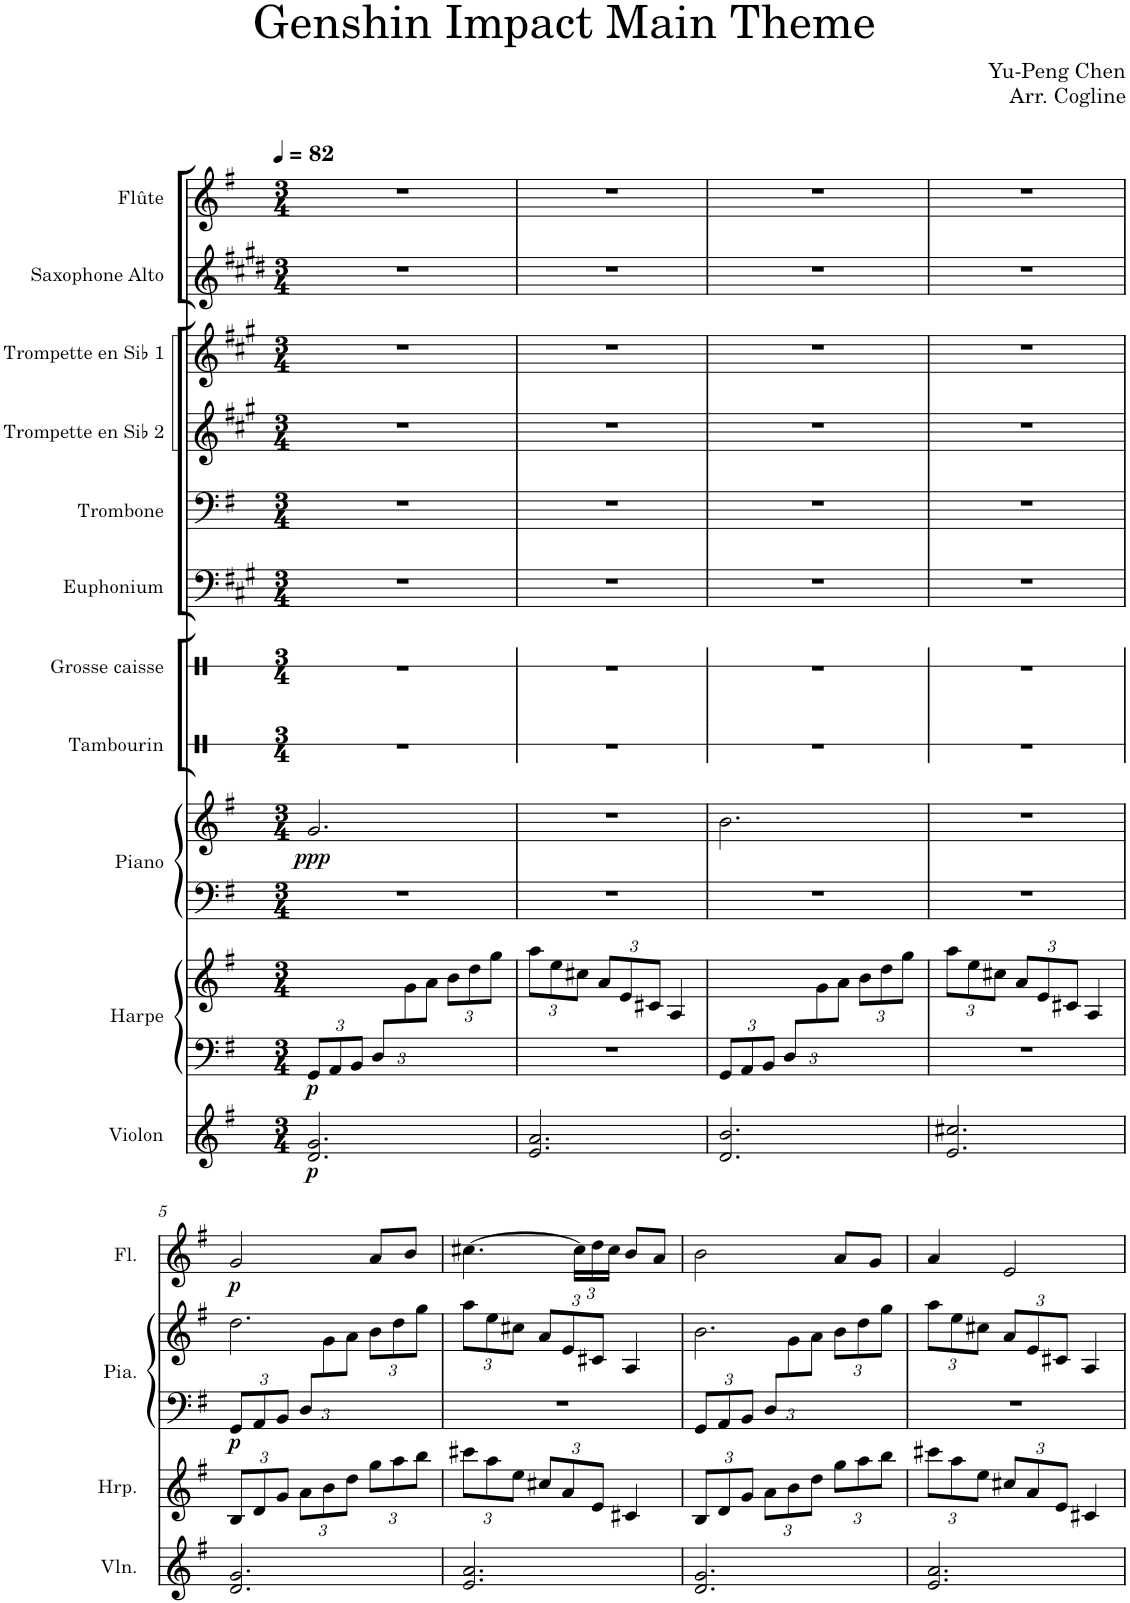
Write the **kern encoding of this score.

**kern	**dynam	**kern	**kern	**dynam	**kern	**kern	**dynam	**kern	**kern	**kern	**kern	**kern	**kern	**kern	**kern	**dynam
*part11	*part11	*part10	*part10	*part10	*part9	*part9	*part9	*part8	*part7	*part6	*part5	*part4	*part3	*part2	*part1	*part1
*staff13	*staff13	*staff12	*staff11	*staff11/12	*staff10	*staff9	*staff9/10	*staff8	*staff7	*staff6	*staff5	*staff4	*staff3	*staff2	*staff1	*staff1
*I"Violon	*	*I"Harpe	*	*	*I"Piano	*	*	*I"Tambourin	*I"Grosse caisse	*I"Euphonium	*I"Trombone	*I"Trompette en Sib 2	*I"Trompette en Sib 1	*I"Saxophone Alto	*I"Flûte	*
*I'Vln.	*	*I'Hrp.	*	*	*I'Pia.	*	*	*I'Tamb.	*I'GC	*I'Euph.	*I'Tbn.	*I'Tromp. en Sib 2	*I'Tromp. en Sib 1	*I'Sax. A.	*I'Fl.	*
*	*	*	*	*	*	*	*	*stria1	*stria1	*	*	*	*	*	*	*
*clefG2	*	*clefF4	*clefG2	*	*clefF4	*clefG2	*	*clefX	*clefX	*clefF4	*clefF4	*clefG2	*clefG2	*clefG2	*clefG2	*
*	*	*	*	*	*	*	*	*	*	*Trd1c2	*	*Trd1c2	*Trd1c2	*Trd5c9	*	*
*k[f#]	*	*k[f#]	*k[f#]	*	*k[f#]	*k[f#]	*	*k[]	*k[]	*k[f#c#g#]	*k[f#]	*k[f#c#g#]	*k[f#c#g#]	*k[f#c#g#d#]	*k[f#]	*
*M3/4	*	*M3/4	*M3/4	*	*M3/4	*M3/4	*	*M3/4	*M3/4	*M3/4	*M3/4	*M3/4	*M3/4	*M3/4	*M3/4	*
*MM82	*	*MM82	*MM82	*	*MM82	*MM82	*	*MM82	*MM82	*MM82	*MM82	*MM82	*MM82	*MM82	*MM82	*
*	*	*Xbrackettup	*	*	*	*	*	*	*	*	*	*	*	*	*	*
=1	=1	=1	=1	=1	=1	=1	=1	=1	=1	=1	=1	=1	=1	=1	=1	=1
*	*	*	*^	*	*	*	*	*	*	*	*	*	*	*	*	*
!	!LO:DY:b	!	!	!	!LO:DY:b=2	!	!	!LO:DY:b	!	!	!	!	!	!	!	!	!
2.d/ 2.g/	p	12GG/L	2.ryy	3ryy	p	2.r	2.g/	ppp	2.r	2.r	2.r	2.r	2.r	2.r	2.r	2.r	.
.	.	12AA/	.	.	.	.	.	.	.	.	.	.	.	.	.	.	.
.	.	12BB/J	.	.	.	.	.	.	.	.	.	.	.	.	.	.	.
.	.	12D/L	.	.	.	.	.	.	.	.	.	.	.	.	.	.	.
.	.	12%5ryy	.	12g\	.	.	.	.	.	.	.	.	.	.	.	.	.
.	.	.	.	12a\J	.	.	.	.	.	.	.	.	.	.	.	.	.
*	*	*	*	*Xbrackettup	*	*	*	*	*	*	*	*	*	*	*	*	*
.	.	.	.	12b\L	.	.	.	.	.	.	.	.	.	.	.	.	.
.	.	.	.	12dd\	.	.	.	.	.	.	.	.	.	.	.	.	.
.	.	.	.	12gg\J	.	.	.	.	.	.	.	.	.	.	.	.	.
*	*	*	*v	*v	*	*	*	*	*	*	*	*	*	*	*	*	*
=2	=2	=2	=2	=2	=2	=2	=2	=2	=2	=2	=2	=2	=2	=2	=2	=2
2.e/ 2.a/	.	2.r	12aa\L	.	2.r	2.r	.	2.r	2.r	2.r	2.r	2.r	2.r	2.r	2.r	.
.	.	.	12ee\	.	.	.	.	.	.	.	.	.	.	.	.	.
.	.	.	12cc#X\J	.	.	.	.	.	.	.	.	.	.	.	.	.
.	.	.	12a/L	.	.	.	.	.	.	.	.	.	.	.	.	.
.	.	.	12e/	.	.	.	.	.	.	.	.	.	.	.	.	.
.	.	.	12c#X/J	.	.	.	.	.	.	.	.	.	.	.	.	.
.	.	.	4A/	.	.	.	.	.	.	.	.	.	.	.	.	.
=3	=3	=3	=3	=3	=3	=3	=3	=3	=3	=3	=3	=3	=3	=3	=3	=3
*	*	*	*^	*	*	*	*	*	*	*	*	*	*	*	*	*
2.d/ 2.b/	.	12GG/L	2.ryy	3ryy	.	2.r	2.b\	.	2.r	2.r	2.r	2.r	2.r	2.r	2.r	2.r	.
.	.	12AA/	.	.	.	.	.	.	.	.	.	.	.	.	.	.	.
.	.	12BB/J	.	.	.	.	.	.	.	.	.	.	.	.	.	.	.
.	.	12D/L	.	.	.	.	.	.	.	.	.	.	.	.	.	.	.
.	.	12%5ryy	.	12g\	.	.	.	.	.	.	.	.	.	.	.	.	.
.	.	.	.	12a\J	.	.	.	.	.	.	.	.	.	.	.	.	.
.	.	.	.	12b\L	.	.	.	.	.	.	.	.	.	.	.	.	.
.	.	.	.	12dd\	.	.	.	.	.	.	.	.	.	.	.	.	.
.	.	.	.	12gg\J	.	.	.	.	.	.	.	.	.	.	.	.	.
*	*	*	*v	*v	*	*	*	*	*	*	*	*	*	*	*	*	*
=4	=4	=4	=4	=4	=4	=4	=4	=4	=4	=4	=4	=4	=4	=4	=4	=4
2.e/ 2.cc#X/	.	2.r	12aa\L	.	2.r	2.r	.	2.r	2.r	2.r	2.r	2.r	2.r	2.r	2.r	.
.	.	.	12ee\	.	.	.	.	.	.	.	.	.	.	.	.	.
.	.	.	12cc#X\J	.	.	.	.	.	.	.	.	.	.	.	.	.
.	.	.	12a/L	.	.	.	.	.	.	.	.	.	.	.	.	.
.	.	.	12e/	.	.	.	.	.	.	.	.	.	.	.	.	.
.	.	.	12c#X/J	.	.	.	.	.	.	.	.	.	.	.	.	.
.	.	.	4A/	.	.	.	.	.	.	.	.	.	.	.	.	.
!!LO:LB:g=z
=5	=5	=5	=5	=5	=5	=5	=5	=5	=5	=5	=5	=5	=5	=5	=5	=5
*	*	*	*	*	*Xbrackettup	*	*	*	*	*	*	*	*	*	*	*
*	*	*	*	*	*	*^	*	*	*	*	*	*	*	*	*	*
!	!	!	!	!	!	!	!	!LO:DY:b=2	!	!	!	!	!	!	!	!	!LO:DY:b
2.d/ 2.g/	.	2.r	12B/L	.	12GG/L	2.dd\	3ryy	p	2.r	2.r	2.r	2.r	2.r	2.r	2.r	2g/	p
.	.	.	12d/	.	12AA/	.	.	.	.	.	.	.	.	.	.	.	.
.	.	.	12g/J	.	12BB/J	.	.	.	.	.	.	.	.	.	.	.	.
.	.	.	12a\L	.	12D/L	.	.	.	.	.	.	.	.	.	.	.	.
.	.	.	12b\	.	12%5ryy	.	12g\	.	.	.	.	.	.	.	.	.	.
.	.	.	12dd\J	.	.	.	12a\J	.	.	.	.	.	.	.	.	.	.
*	*	*	*	*	*	*	*Xbrackettup	*	*	*	*	*	*	*	*	*	*
.	.	.	12gg\L	.	.	.	12b\L	.	.	.	.	.	.	.	.	8a/L	.
.	.	.	12aa\	.	.	.	12dd\	.	.	.	.	.	.	.	.	.	.
.	.	.	.	.	.	.	.	.	.	.	.	.	.	.	.	8b/J	.
.	.	.	12bb\J	.	.	.	12gg\J	.	.	.	.	.	.	.	.	.	.
*	*	*	*	*	*	*v	*v	*	*	*	*	*	*	*	*	*	*
=6	=6	=6	=6	=6	=6	=6	=6	=6	=6	=6	=6	=6	=6	=6	=6	=6
2.e/ 2.a/	.	2.r	12ccc#X\L	.	2.r	12aa\L	.	2.r	2.r	2.r	2.r	2.r	2.r	2.r	[4.cc#X\	.
.	.	.	12aa\	.	.	12ee\	.	.	.	.	.	.	.	.	.	.
.	.	.	12ee\J	.	.	12cc#X\J	.	.	.	.	.	.	.	.	.	.
.	.	.	12cc#X/L	.	.	12a/L	.	.	.	.	.	.	.	.	.	.
.	.	.	12a/	.	.	12e/	.	.	.	.	.	.	.	.	.	.
*	*	*	*	*	*	*	*	*	*	*	*	*	*	*	*Xbrackettup	*
.	.	.	.	.	.	.	.	.	.	.	.	.	.	.	24cc#\LL]	.
.	.	.	12e/J	.	.	12c#X/J	.	.	.	.	.	.	.	.	24dd\	.
.	.	.	.	.	.	.	.	.	.	.	.	.	.	.	24cc#\JJ	.
.	.	.	4c#X/	.	.	4A/	.	.	.	.	.	.	.	.	8b/L	.
.	.	.	.	.	.	.	.	.	.	.	.	.	.	.	8a/J	.
=7	=7	=7	=7	=7	=7	=7	=7	=7	=7	=7	=7	=7	=7	=7	=7	=7
*	*	*	*	*	*	*^	*	*	*	*	*	*	*	*	*	*
2.d/ 2.g/	.	2.r	12B/L	.	12GG/L	2.b\	3ryy	.	2.r	2.r	2.r	2.r	2.r	2.r	2.r	2b\	.
.	.	.	12d/	.	12AA/	.	.	.	.	.	.	.	.	.	.	.	.
.	.	.	12g/J	.	12BB/J	.	.	.	.	.	.	.	.	.	.	.	.
.	.	.	12a\L	.	12D/L	.	.	.	.	.	.	.	.	.	.	.	.
.	.	.	12b\	.	12%5ryy	.	12g\	.	.	.	.	.	.	.	.	.	.
.	.	.	12dd\J	.	.	.	12a\J	.	.	.	.	.	.	.	.	.	.
.	.	.	12gg\L	.	.	.	12b\L	.	.	.	.	.	.	.	.	8a/L	.
.	.	.	12aa\	.	.	.	12dd\	.	.	.	.	.	.	.	.	.	.
.	.	.	.	.	.	.	.	.	.	.	.	.	.	.	.	8g/J	.
.	.	.	12bb\J	.	.	.	12gg\J	.	.	.	.	.	.	.	.	.	.
*	*	*	*	*	*	*v	*v	*	*	*	*	*	*	*	*	*	*
=8	=8	=8	=8	=8	=8	=8	=8	=8	=8	=8	=8	=8	=8	=8	=8	=8
2.e/ 2.a/	.	2.r	12ccc#X\L	.	2.r	12aa\L	.	2.r	2.r	2.r	2.r	2.r	2.r	2.r	4a/	.
.	.	.	12aa\	.	.	12ee\	.	.	.	.	.	.	.	.	.	.
.	.	.	12ee\J	.	.	12cc#X\J	.	.	.	.	.	.	.	.	.	.
.	.	.	12cc#X/L	.	.	12a/L	.	.	.	.	.	.	.	.	2e/	.
.	.	.	12a/	.	.	12e/	.	.	.	.	.	.	.	.	.	.
.	.	.	12e/J	.	.	12c#X/J	.	.	.	.	.	.	.	.	.	.
.	.	.	4c#X/	.	.	4A/	.	.	.	.	.	.	.	.	.	.
=	=	=	=	=	=	=	=	=	=	=	=	=	=	=	=	=
*-	*-	*-	*-	*-	*-	*-	*-	*-	*-	*-	*-	*-	*-	*-	*-	*-
